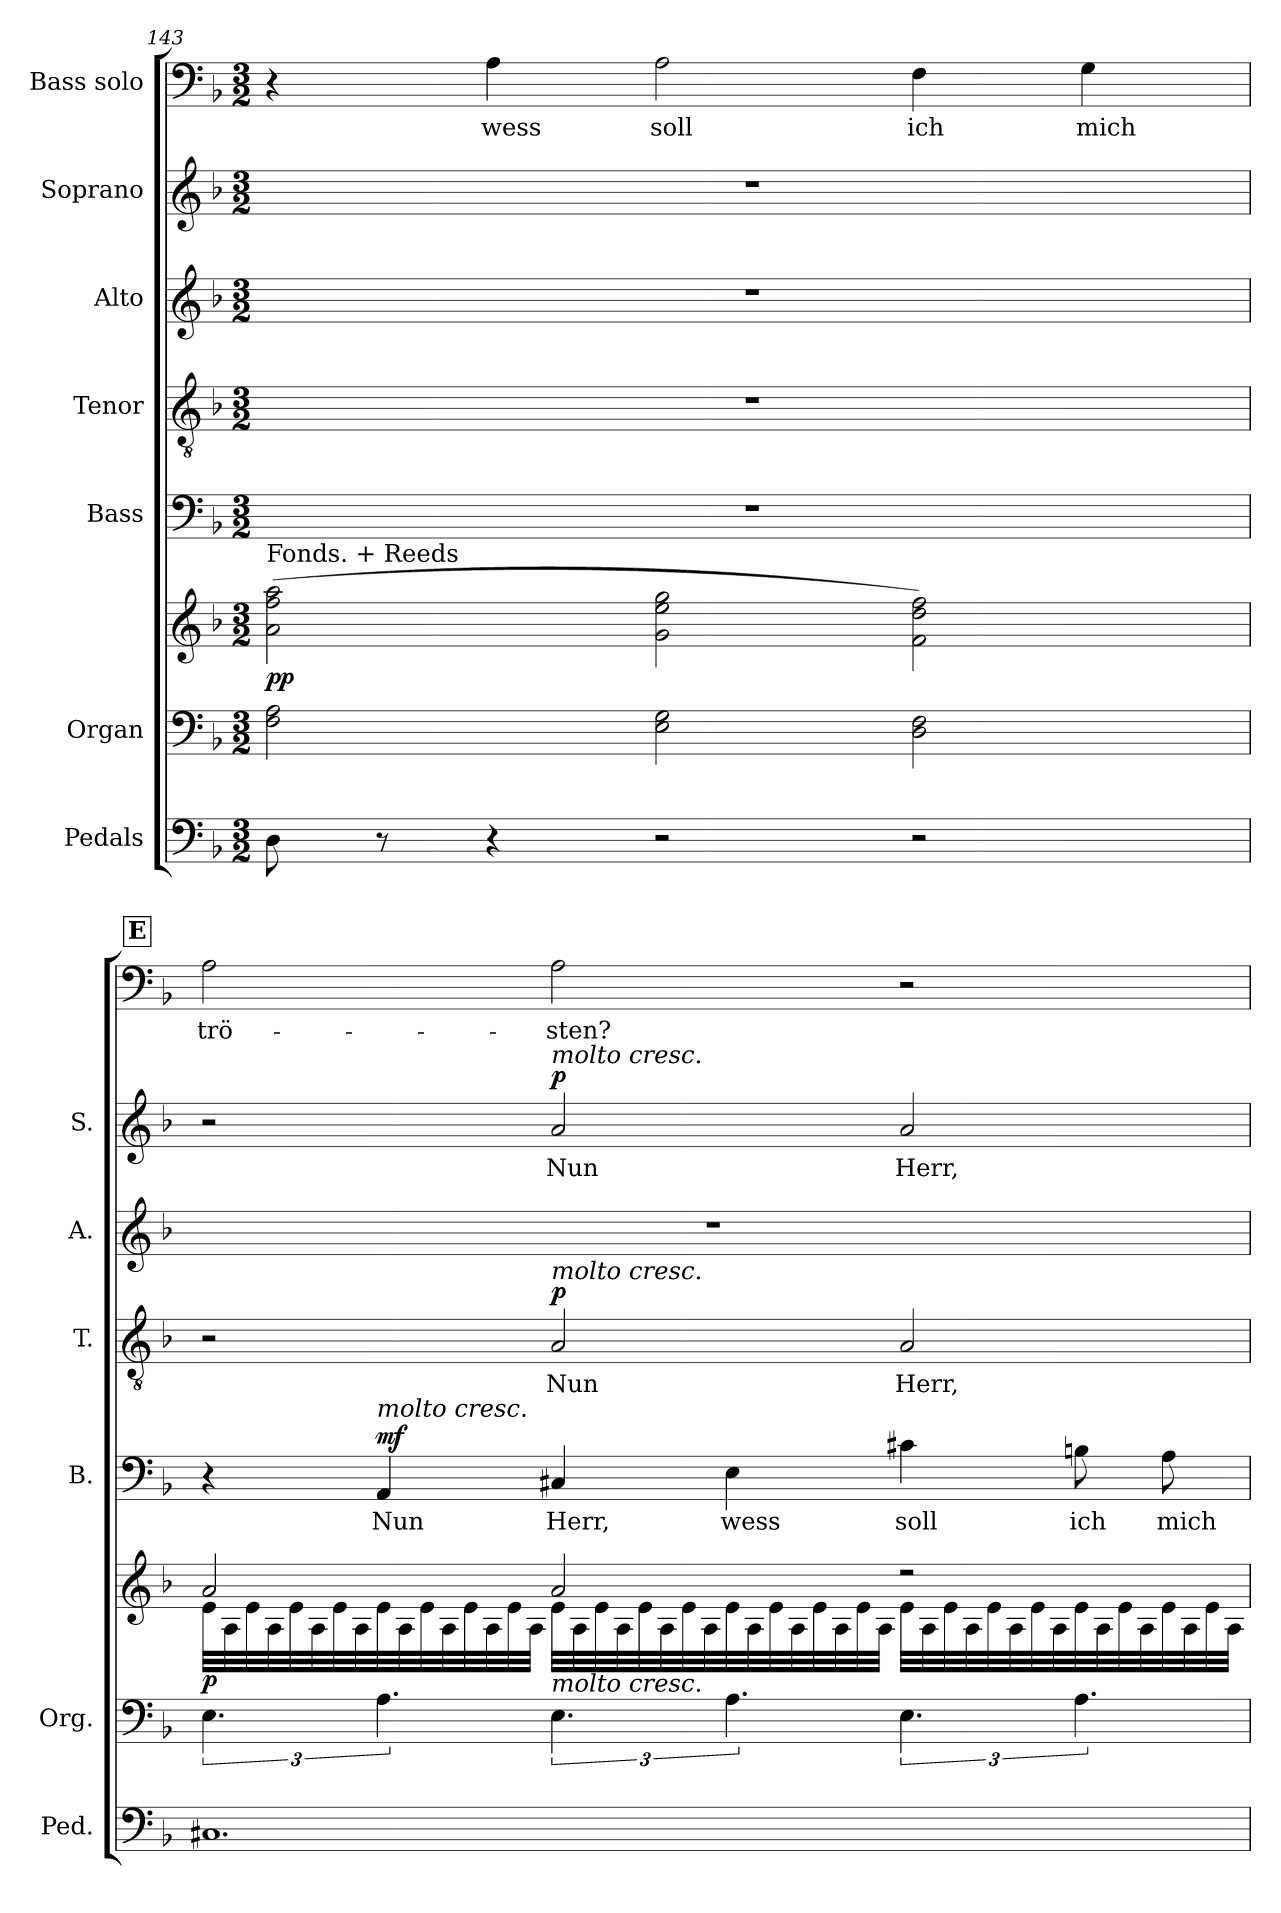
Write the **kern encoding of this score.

**kern	**kern	**kern	**dynam	**kern	**text	**dynam	**kern	**text	**dynam	**kern	**kern	**text	**dynam	**kern	**text
*part7	*part6	*part6	*part6	*part5	*part5	*part5	*part4	*part4	*part4	*part3	*part2	*part2	*part2	*part1	*part1
*staff8	*staff7	*staff6	*staff6/7	*staff5	*staff5	*staff5	*staff4	*staff4	*staff4	*staff3	*staff2	*staff2	*staff2	*staff1	*staff1
*I"Pedals	*I"Organ	*	*	*I"Bass	*	*	*I"Tenor	*	*	*I"Alto	*I"Soprano	*	*	*I"Bass solo	*
*I'Ped.	*I'Org.	*	*	*I'B.	*	*	*I'T.	*	*	*I'A.	*I'S.	*	*	*	*
*clefF4	*clefF4	*clefG2	*	*clefF4	*	*	*clefGv2	*	*	*clefG2	*clefG2	*	*	*clefF4	*
*	*	*	*	*	*	*	*ITrd7c12	*	*	*	*	*	*	*	*
*k[b-]	*k[b-]	*k[b-]	*	*k[b-]	*	*	*k[b-]	*	*	*k[b-]	*k[b-]	*	*	*k[b-]	*
*d:	*d:	*d:	*	*d:	*	*	*d:	*	*	*d:	*d:	*	*	*d:	*
*M3/2	*M3/2	*M3/2	*	*M3/2	*	*	*M3/2	*	*	*M3/2	*M3/2	*	*	*M3/2	*
=143	=143	=143	=143	=143	=143	=143	=143	=143	=143	=143	=143	=143	=143	=143	=143
!	!	!LO:TX:a:t=Fonds. + Reeds	!	!	!	!	!	!	!	!	!	!	!	!	!
!	!	!	!	!LO:N:vis=1	!	!	!LO:N:vis=1	!	!	!LO:N:vis=1	!LO:N:vis=1	!	!	!	!
8Di\	2Fi\ 2Ai	(2ai\ 2ffi 2aai	pp	1.r	.	.	1.r	.	.	1.r	1.r	.	.	4r	.
8r	.	.	.	.	.	.	.	.	.	.	.	.	.	.	.
!	!	!	!	!	!	!	!	!	!	!	!	!	!	!	!LO:LY:b:color=#000000
4r	.	.	.	.	.	.	.	.	.	.	.	.	.	4Ai\	wess
!	!	!	!	!	!	!	!	!	!	!	!	!	!	!	!LO:LY:b:color=#000000
2r	2Ei\ 2Gi	2gi\ 2eei 2ggi	.	.	.	.	.	.	.	.	.	.	.	2Ai\	soll
!	!	!	!	!	!	!	!	!	!	!	!	!	!	!	!LO:LY:b:color=#000000
2r	2Di\ 2Fi	2fi\ 2ddi 2ffi)	.	.	.	.	.	.	.	.	.	.	.	4Fi\	ich
!	!	!	!	!	!	!	!	!	!	!	!	!	!	!	!LO:LY:b:color=#000000
.	.	.	.	.	.	.	.	.	.	.	.	.	.	4Gi\	mich
!!LO:REH:place=s1:B:color=#000000:enc=box:fs=15.7124:t=E
=144	=144	=144	=144	=144	=144	=144	=144	=144	=144	=144	=144	=144	=144	=144	=144
*	*	*^	*	*	*	*	*	*	*	*	*	*	*	*	*
!	!	!	!	!	!	!	!	!	!	!	!LO:N:vis=1	!	!	!	!	!
!	!	!	!	!	!	!	!	!	!	!	!	!	!	!	!	!LO:LY:b:color=#000000
*	*	*tremolo	*	*	*	*	*	*	*	*	*	*	*	*	*	*
1.C#Xi	6.Ei\	2ai/	32ei\LLL	p	4r	.	.	2r	.	.	1.r	2r	.	.	2Ai\	trö-
.	.	.	32Ai\	.	.	.	.	.	.	.	.	.	.	.	.	.
.	.	.	32ei\	.	.	.	.	.	.	.	.	.	.	.	.	.
.	.	.	32Ai\	.	.	.	.	.	.	.	.	.	.	.	.	.
.	.	.	32ei\	.	.	.	.	.	.	.	.	.	.	.	.	.
.	.	.	32Ai\	.	.	.	.	.	.	.	.	.	.	.	.	.
.	.	.	32ei\	.	.	.	.	.	.	.	.	.	.	.	.	.
.	.	.	32Ai\	.	.	.	.	.	.	.	.	.	.	.	.	.
!	!	!	!	!	!LO:TX:a:i:t=molto cresc.	!	!	!	!	!	!	!	!	!	!	!
!	!	!	!	!	!	!LO:LY:b:color=#000000	!	!	!	!	!	!	!	!	!	!
.	6.Ai\	.	32ei\	.	4AAi/	Nun	mf	.	.	.	.	.	.	.	.	.
.	.	.	32Ai\	.	.	.	.	.	.	.	.	.	.	.	.	.
.	.	.	32ei\	.	.	.	.	.	.	.	.	.	.	.	.	.
.	.	.	32Ai\	.	.	.	.	.	.	.	.	.	.	.	.	.
.	.	.	32ei\	.	.	.	.	.	.	.	.	.	.	.	.	.
.	.	.	32Ai\	.	.	.	.	.	.	.	.	.	.	.	.	.
.	.	.	32ei\	.	.	.	.	.	.	.	.	.	.	.	.	.
.	.	.	32Ai\JJJ	.	.	.	.	.	.	.	.	.	.	.	.	.
!	!	!	!	!	!	!LO:LY:b:color=#000000	!	!	!	!	!	!	!	!	!	!
!	!	!	!	!	!	!	!	!	!LO:LY:b:color=#000000	!	!	!	!	!	!	!
!	!	!	!	!	!	!	!	!	!	!	!	!	!LO:LY:b:color=#000000	!	!	!
!	!	!	!	!	!	!	!	!	!	!	!	!LO:TX:a:i:t=molto cresc.	!	!	!	!
!	!	!	!	!	!	!	!	!LO:TX:a:i:t=molto cresc.	!	!	!	!	!	!	!	!
!	!	!LO:TX:b:i:t=molto cresc.	!	!	!	!	!	!	!	!	!	!	!	!	!	!
!	!	!	!	!	!	!	!	!	!	!	!	!	!	!	!	!LO:LY:b:color=#000000
.	6.Ei\	2ai/	32ei\LLL	.	4C#Xi/	Herr,	.	2AAi/	Nun	p	.	2ai/	Nun	p	2Ai\	-sten?
.	.	.	32Ai\	.	.	.	.	.	.	.	.	.	.	.	.	.
.	.	.	32ei\	.	.	.	.	.	.	.	.	.	.	.	.	.
.	.	.	32Ai\	.	.	.	.	.	.	.	.	.	.	.	.	.
.	.	.	32ei\	.	.	.	.	.	.	.	.	.	.	.	.	.
.	.	.	32Ai\	.	.	.	.	.	.	.	.	.	.	.	.	.
.	.	.	32ei\	.	.	.	.	.	.	.	.	.	.	.	.	.
.	.	.	32Ai\	.	.	.	.	.	.	.	.	.	.	.	.	.
!	!	!	!	!	!	!LO:LY:b:color=#000000	!	!	!	!	!	!	!	!	!	!
.	6.Ai\	.	32ei\	.	4Ei\	wess	.	.	.	.	.	.	.	.	.	.
.	.	.	32Ai\	.	.	.	.	.	.	.	.	.	.	.	.	.
.	.	.	32ei\	.	.	.	.	.	.	.	.	.	.	.	.	.
.	.	.	32Ai\	.	.	.	.	.	.	.	.	.	.	.	.	.
.	.	.	32ei\	.	.	.	.	.	.	.	.	.	.	.	.	.
.	.	.	32Ai\	.	.	.	.	.	.	.	.	.	.	.	.	.
.	.	.	32ei\	.	.	.	.	.	.	.	.	.	.	.	.	.
.	.	.	32Ai\JJJ	.	.	.	.	.	.	.	.	.	.	.	.	.
!	!	!	!	!	!	!LO:LY:b:color=#000000	!	!	!	!	!	!	!	!	!	!
!	!	!	!	!	!	!	!	!	!LO:LY:b:color=#000000	!	!	!	!	!	!	!
!	!	!	!	!	!	!	!	!	!	!	!	!	!LO:LY:b:color=#000000	!	!	!
.	6.Ei\	2r	32ei\LLL	.	4c#Xi\	soll	.	2AAi/	Herr,	.	.	2ai/	Herr,	.	2r	.
.	.	.	32Ai\	.	.	.	.	.	.	.	.	.	.	.	.	.
.	.	.	32ei\	.	.	.	.	.	.	.	.	.	.	.	.	.
.	.	.	32Ai\	.	.	.	.	.	.	.	.	.	.	.	.	.
.	.	.	32ei\	.	.	.	.	.	.	.	.	.	.	.	.	.
.	.	.	32Ai\	.	.	.	.	.	.	.	.	.	.	.	.	.
.	.	.	32ei\	.	.	.	.	.	.	.	.	.	.	.	.	.
.	.	.	32Ai\	.	.	.	.	.	.	.	.	.	.	.	.	.
!	!	!	!	!	!	!LO:LY:b:color=#000000	!	!	!	!	!	!	!	!	!	!
.	6.Ai\	.	32ei\	.	8Bni\	ich	.	.	.	.	.	.	.	.	.	.
.	.	.	32Ai\	.	.	.	.	.	.	.	.	.	.	.	.	.
.	.	.	32ei\	.	.	.	.	.	.	.	.	.	.	.	.	.
.	.	.	32Ai\	.	.	.	.	.	.	.	.	.	.	.	.	.
!	!	!	!	!	!	!LO:LY:b:color=#000000	!	!	!	!	!	!	!	!	!	!
.	.	.	32ei\	.	8Ai\	mich	.	.	.	.	.	.	.	.	.	.
.	.	.	32Ai\	.	.	.	.	.	.	.	.	.	.	.	.	.
.	.	.	32ei\	.	.	.	.	.	.	.	.	.	.	.	.	.
.	.	.	32Ai\JJJ	.	.	.	.	.	.	.	.	.	.	.	.	.
*	*	*Xtremolo	*	*	*	*	*	*	*	*	*	*	*	*	*	*
.	.	.	.	.	.	.	.	.	.	.	.	.	.	.	.	.
.	.	.	.	.	.	.	.	.	.	.	.	.	.	.	.	.
.	.	.	.	.	.	.	.	.	.	.	.	.	.	.	.	.
.	.	.	.	.	.	.	.	.	.	.	.	.	.	.	.	.
.	.	.	.	.	.	.	.	.	.	.	.	.	.	.	.	.
.	.	.	.	.	.	.	.	.	.	.	.	.	.	.	.	.
.	.	.	.	.	.	.	.	.	.	.	.	.	.	.	.	.
.	.	.	.	.	.	.	.	.	.	.	.	.	.	.	.	.
*	*	*v	*v	*	*	*	*	*	*	*	*	*	*	*	*	*
=	=	=	=	=	=	=	=	=	=	=	=	=	=	=	=
*-	*-	*-	*-	*-	*-	*-	*-	*-	*-	*-	*-	*-	*-	*-	*-
